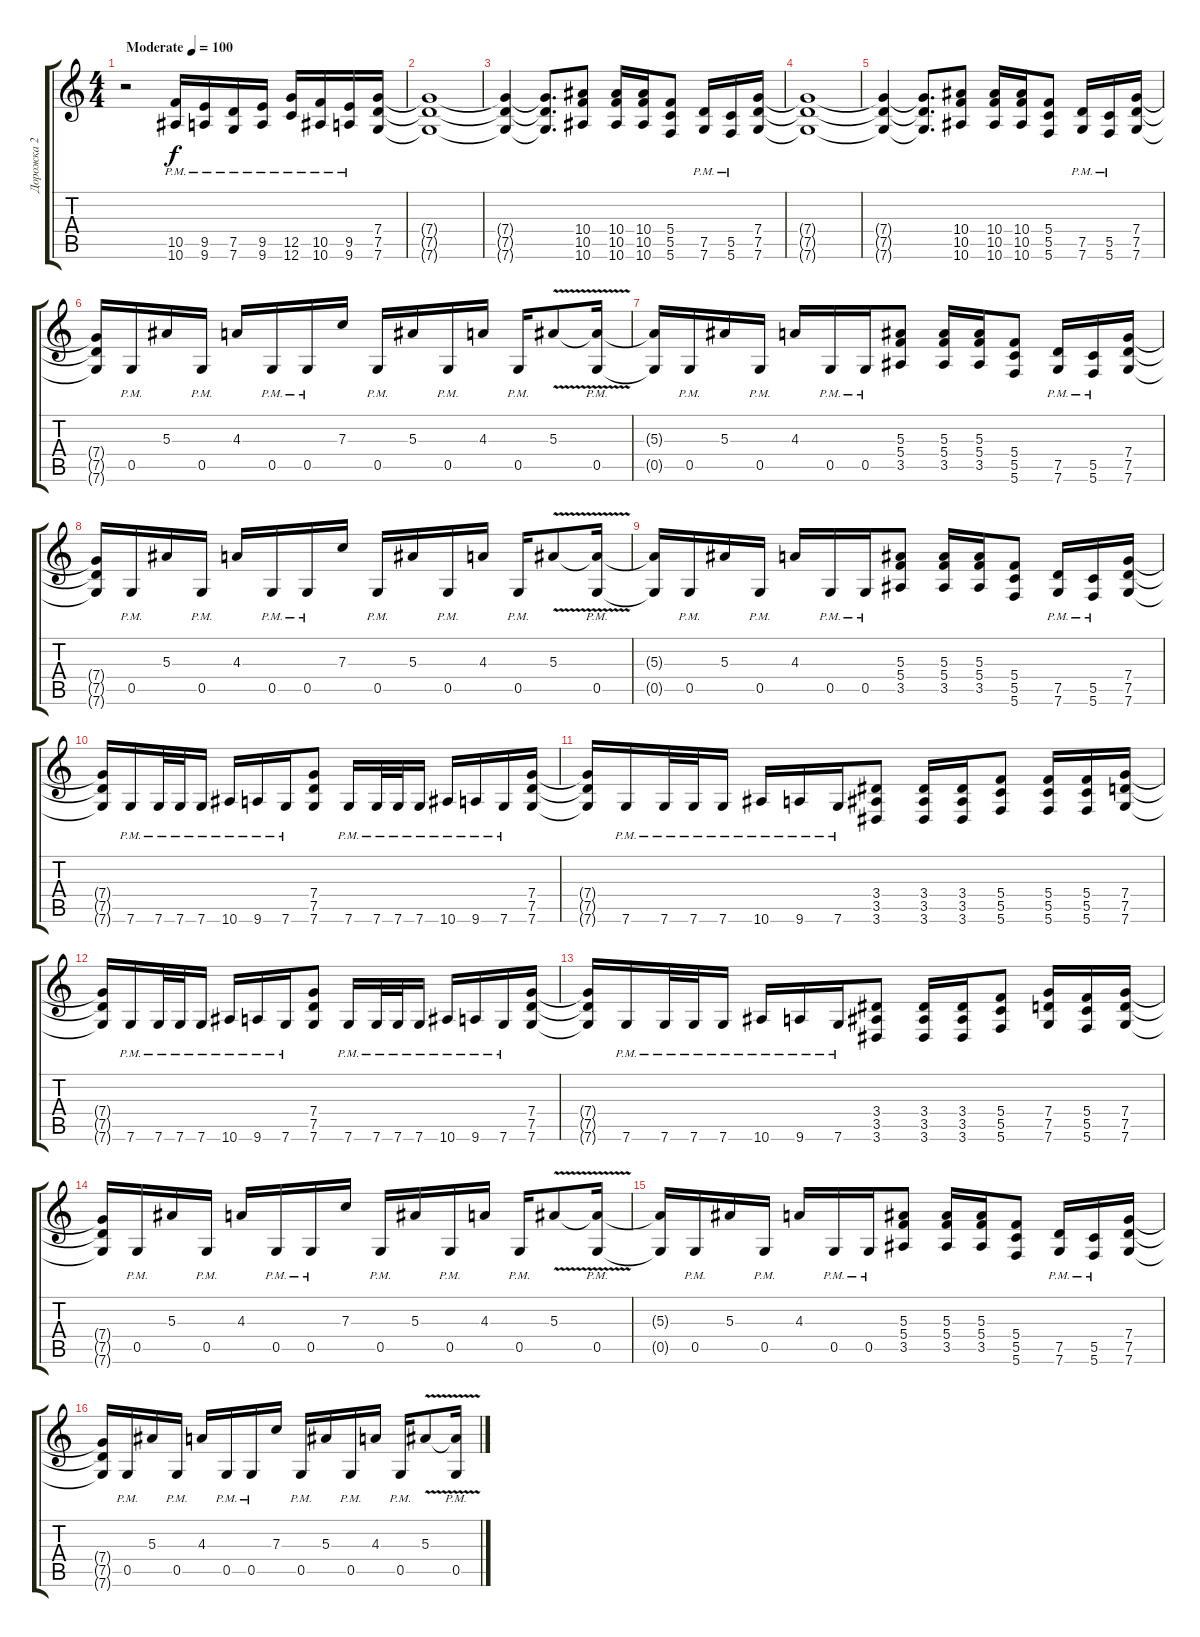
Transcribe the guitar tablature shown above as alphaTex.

\track ("Дорожка 2" "Дорожка 2") {instrument distortionguitar}
\staff {score tabs}
\tuning (D4 A3 F3 C3 G2 C2) {hide}
\ts (4 4)
\tempo (100 "Moderate")
\clef g2
\ks c
r.2{dy f instrument distortionguitar} (10.5{pm} 10.6{pm}).16 (9.5{pm} 9.6{pm}).16 (7.5{pm} 7.6{pm}).16 (9.5{pm} 9.6{pm}).16 (12.5{pm} 12.6{pm}).16 (10.5 10.6{pm}).16 (9.5 9.6{pm}).16 (7.4 7.5 7.6).16 |
(7.4{t} 7.5{t} 7.6{t}).1 |
(7.4{t} 7.5{t} 7.6{t}).4 (7.4{t} 7.5{t} 7.6{t}).8{d} (10.4 10.5 10.6).8 (10.4 10.5 10.6).16 (10.4 10.5 10.6).16 (5.4 5.5 5.6).8 (7.5{pm} 7.6{pm}).16 (5.5{pm} 5.6{pm}).16 (7.4 7.5 7.6).16 |
(7.4{t} 7.5{t} 7.6{t}).1 |
(7.4{t} 7.5{t} 7.6{t}).4 (7.4{t} 7.5{t} 7.6{t}).8{d} (10.4 10.5 10.6).8 (10.4 10.5 10.6).16 (10.4 10.5 10.6).16 (5.4 5.5 5.6).8 (7.5{pm} 7.6{pm}).16 (5.5{pm} 5.6{pm}).16 (7.4 7.5 7.6).16 |
(7.4{t} 7.5{t} 7.6{t}).16 0.5{pm}.16 5.3.16 0.5{pm}.16 4.3.16 0.5{pm}.16 0.5{pm}.16 7.3.16 0.5{pm}.16 5.3.16 0.5{pm}.16 4.3.16 0.5{pm}.16 5.3{v}.8 (5.3{t} 0.5{pm}).16 |
(5.3{t} 0.5{t}).16 0.5{pm}.16 5.3.16 0.5{pm}.16 4.3.16 0.5{pm}.16 0.5{pm}.16 (5.3 5.4 3.5).8 (5.3 5.4 3.5).16 (5.3 5.4 3.5).16 (5.4 5.5 5.6).8 (7.5{pm} 7.6{pm}).16 (5.5{pm} 5.6{pm}).16 (7.4 7.5 7.6).16 |
(7.4{t} 7.5{t} 7.6{t}).16 0.5{pm}.16 5.3.16 0.5{pm}.16 4.3.16 0.5{pm}.16 0.5{pm}.16 7.3.16 0.5{pm}.16 5.3.16 0.5{pm}.16 4.3.16 0.5{pm}.16 5.3{v}.8 (5.3{t} 0.5{pm}).16 |
(5.3{t} 0.5{t}).16 0.5{pm}.16 5.3.16 0.5{pm}.16 4.3.16 0.5{pm}.16 0.5{pm}.16 (5.3 5.4 3.5).8 (5.3 5.4 3.5).16 (5.3 5.4 3.5).16 (5.4 5.5 5.6).8 (7.5{pm} 7.6{pm}).16 (5.5{pm} 5.6{pm}).16 (7.4 7.5 7.6).16 |
(7.4{t} 7.5{t} 7.6{t}).16 7.6{pm}.16 7.6{pm}.32 7.6{pm}.32 7.6{pm}.16 10.6{pm}.16 9.6{pm}.16 7.6{pm}.16 (7.4 7.5 7.6).8 7.6{pm}.16 7.6{pm}.32 7.6{pm}.32 7.6{pm}.16 10.6{pm}.16 9.6{pm}.16 7.6{pm}.16 (7.4 7.5 7.6).16 |
(7.4{t} 7.5{t} 7.6{t}).16 7.6{pm}.16 7.6{pm}.32 7.6{pm}.32 7.6{pm}.16 10.6{pm}.16 9.6{pm}.16 7.6{pm}.16 (3.4 3.5 3.6).8 (3.4 3.5 3.6).16 (3.4 3.5 3.6).16 (5.4 5.5 5.6).8 (5.4 5.5 5.6).16 (5.4 5.5 5.6).16 (7.4 7.5 7.6).16 |
(7.4{t} 7.5{t} 7.6{t}).16 7.6{pm}.16 7.6{pm}.32 7.6{pm}.32 7.6{pm}.16 10.6{pm}.16 9.6{pm}.16 7.6{pm}.16 (7.4 7.5 7.6).8 7.6{pm}.16 7.6{pm}.32 7.6{pm}.32 7.6{pm}.16 10.6{pm}.16 9.6{pm}.16 7.6{pm}.16 (7.4 7.5 7.6).16 |
(7.4{t} 7.5{t} 7.6{t}).16 7.6{pm}.16 7.6{pm}.32 7.6{pm}.32 7.6{pm}.16 10.6{pm}.16 9.6{pm}.16 7.6{pm}.16 (3.4 3.5 3.6).8 (3.4 3.5 3.6).16 (3.4 3.5 3.6).16 (5.4 5.5 5.6).8 (7.4 7.5 7.6).16 (5.4 5.5 5.6).16 (7.4 7.5 7.6).16 |
(7.4{t} 7.5{t} 7.6{t}).16 0.5{pm}.16 5.3.16 0.5{pm}.16 4.3.16 0.5{pm}.16 0.5{pm}.16 7.3.16 0.5{pm}.16 5.3.16 0.5{pm}.16 4.3.16 0.5{pm}.16 5.3{v}.8 (5.3{t} 0.5{pm}).16 |
(5.3{t} 0.5{t}).16 0.5{pm}.16 5.3.16 0.5{pm}.16 4.3.16 0.5{pm}.16 0.5{pm}.16 (5.3 5.4 3.5).8 (5.3 5.4 3.5).16 (5.3 5.4 3.5).16 (5.4 5.5 5.6).8 (7.5{pm} 7.6{pm}).16 (5.5{pm} 5.6{pm}).16 (7.4 7.5 7.6).16 |
(7.4{t} 7.5{t} 7.6{t}).16 0.5{pm}.16 5.3.16 0.5{pm}.16 4.3.16 0.5{pm}.16 0.5{pm}.16 7.3.16 0.5{pm}.16 5.3.16 0.5{pm}.16 4.3.16 0.5{pm}.16 5.3{v}.8 (5.3{t} 0.5{pm}).16
